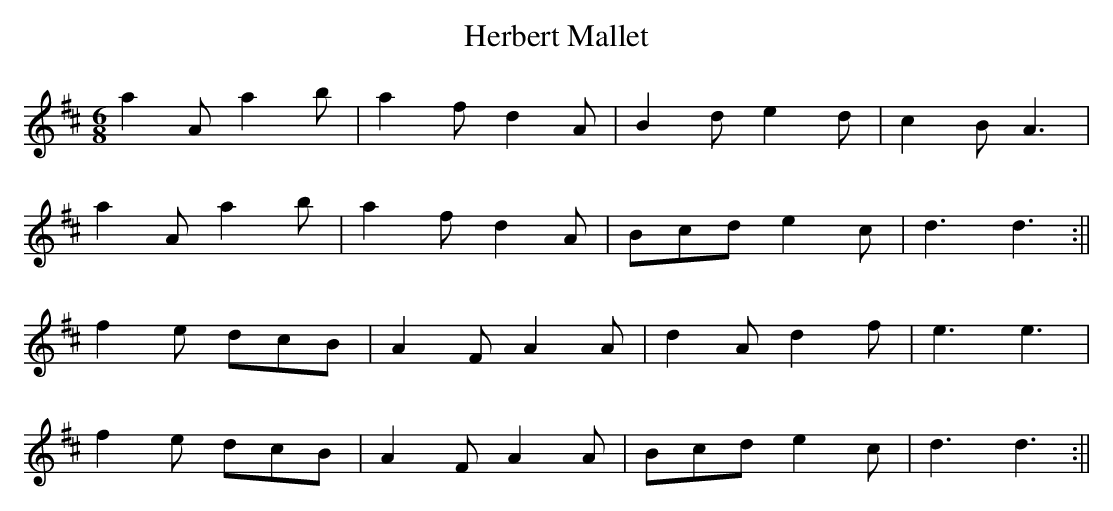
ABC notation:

X:1
T:Herbert Mallet
M:6/8
K:D
a2 A a2 b|a2 f d2 A|B2 d e2 d|c2 B A3|
a2 A a2 b|a2 f d2 A|Bcd e2 c|d3 d3:||
f2 e dcB|A2 F A2 A|d2 A d2 f|e3 e3|
f2 e dcB|A2 F A2 A|Bcd e2 c|d3 d3:||
